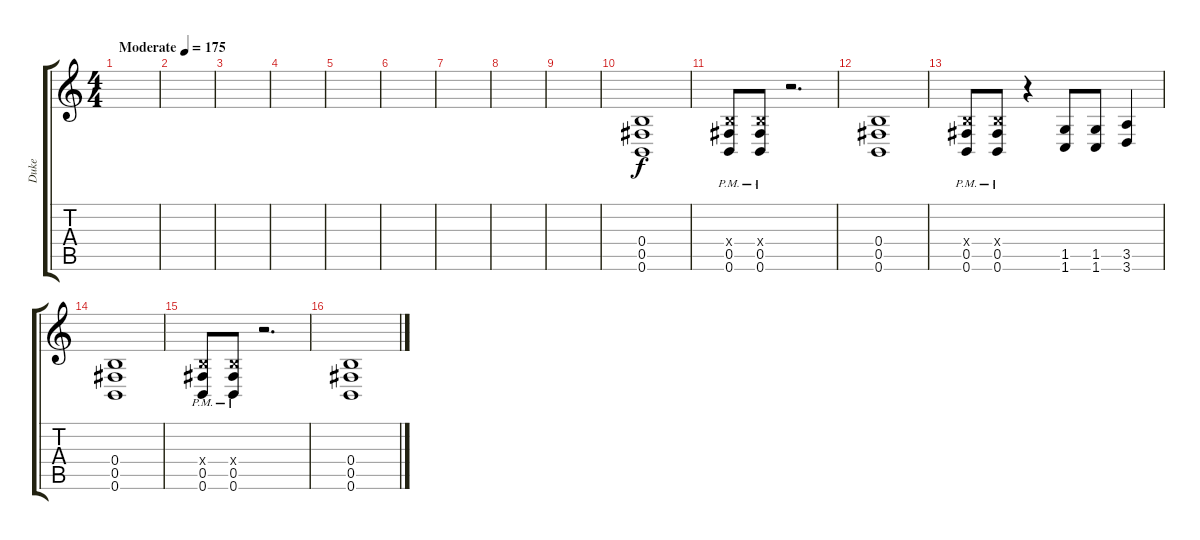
\track ("Duke" "Duke") {instrument overdrivenguitar}
\staff {score tabs}
\tuning (Db4 Ab3 E3 B2 Gb2 B1) {hide}
\ts (4 4)
\tempo (175 "Moderate")
\clef g2
\ks c
|
|
|
|
|
|
|
|
|
(0.4 0.5 0.6).1 |
(0.4{pm x} 0.5{pm} 0.6{pm}).8 (0.4{pm x} 0.5{pm} 0.6{pm}).8 r.2{d} |
(0.4 0.5 0.6).1 |
(0.4{pm x} 0.5{pm} 0.6{pm}).8 (0.4{pm x} 0.5{pm} 0.6{pm}).8 r.4 (1.5 1.6).8 (1.5 1.6).8 (3.5 3.6).4 |
(0.4 0.5 0.6).1 |
(0.4{pm x} 0.5{pm} 0.6{pm}).8 (0.4{pm x} 0.5{pm} 0.6{pm}).8 r.2{d} |
(0.4 0.5 0.6).1
